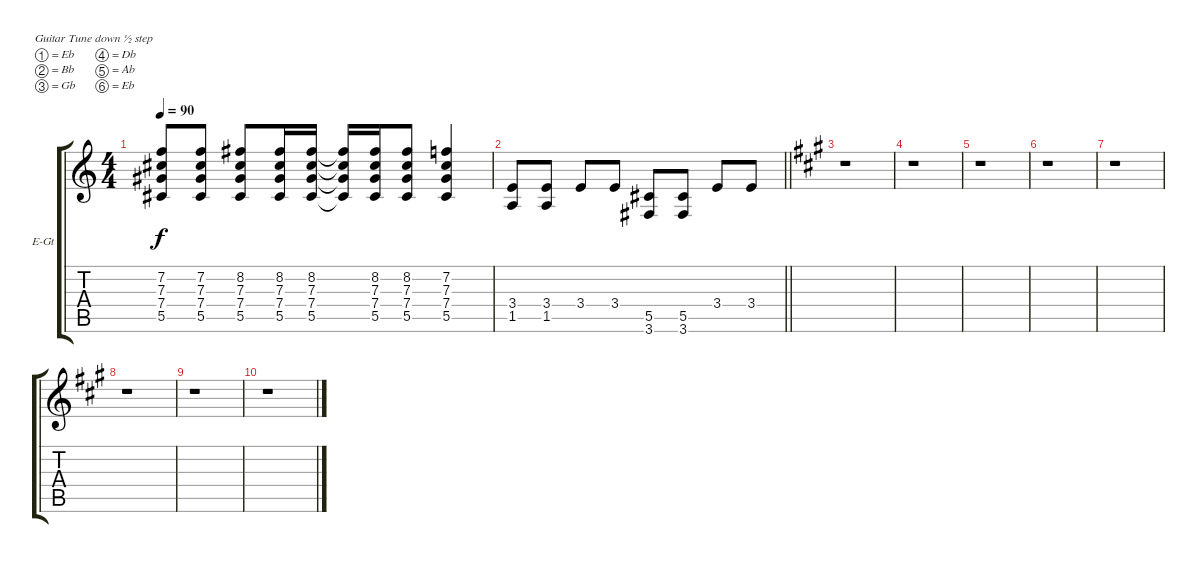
\bracketExtendMode groupsimilarinstruments
\firstSystemTrackNameOrientation horizontal
\otherSystemsTrackNameOrientation horizontal
\track ("Untitled" "E-Gt") {instrument distortionguitar}
\staff {score tabs}
\tuning (Eb4 Bb3 Gb3 Db3 Ab2 Eb2)
\ts (4 4)
\tempo 90
\clef g2
\ks c
(7.2 7.3 7.4 5.5).8{dy f} (7.2 7.3 7.4 5.5).8 (8.2 7.3 7.4 5.5).8 (8.2 7.3 7.4 5.5).16 (8.2 7.3 7.4 5.5).16 (8.2{t} 7.3{t} 7.4{t} 5.5{t}).16 (8.2 7.3 7.4 5.5).16 (8.2 7.3 7.4 5.5).8 (7.2 7.3 7.4 5.5).4 |
\barLineRight lightlight
(3.4 1.5).8 (3.4 1.5).8 3.4.8 3.4.8 (5.5 3.6).8 (5.5 3.6).8 3.4.8 3.4.8 |
\section ("" " ")
\ks a
r.1 |
r.1 |
r.1 |
r.1 |
r.1 |
r.1 |
r.1 |
r.1
